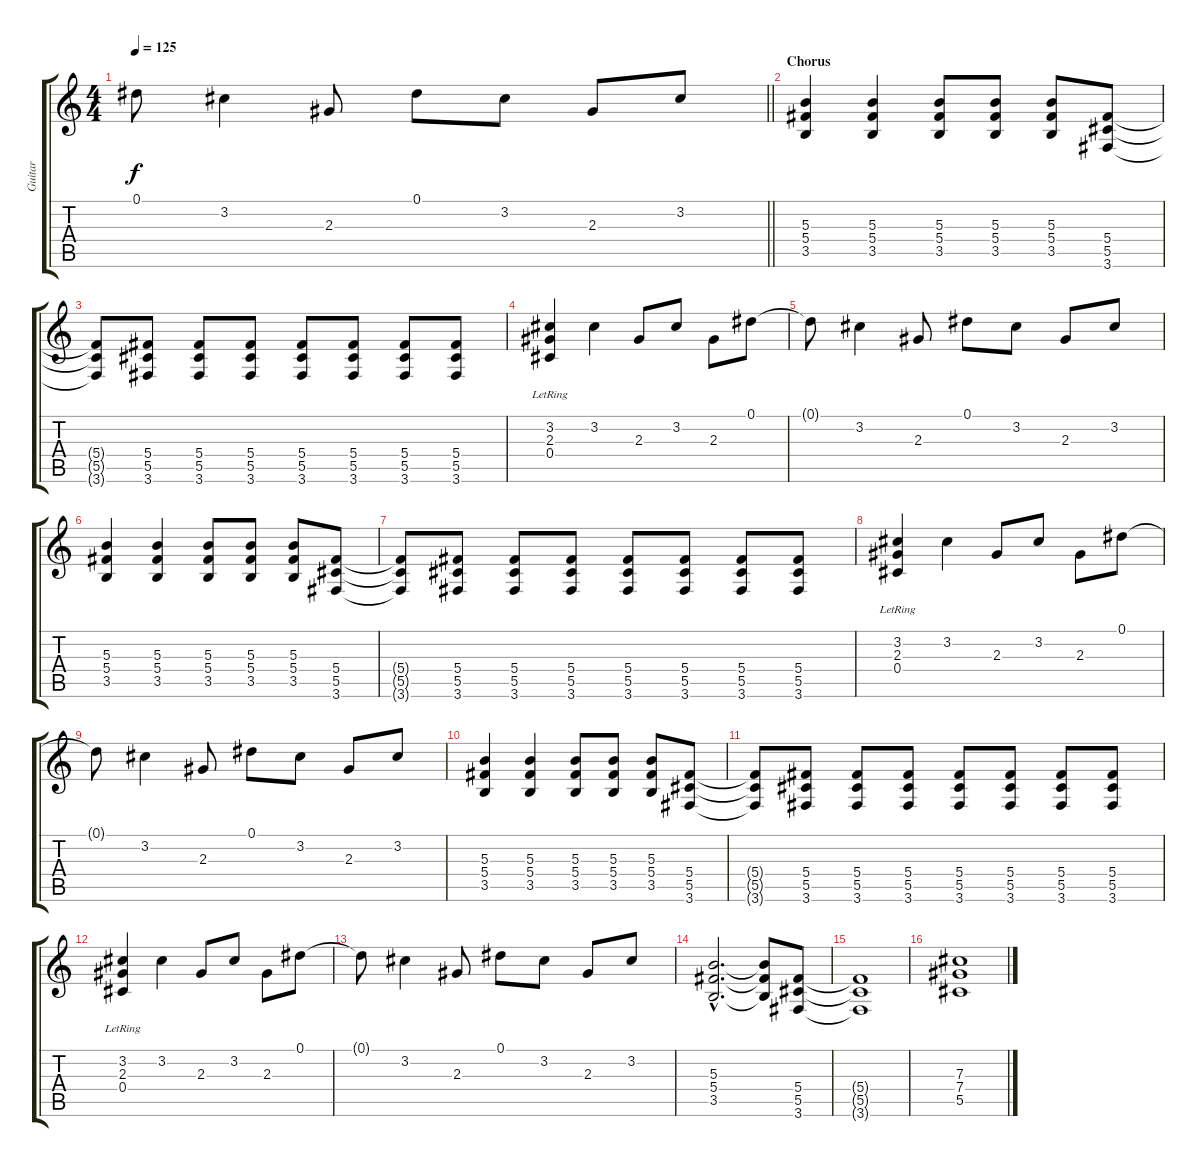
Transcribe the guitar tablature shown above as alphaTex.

\track ("Guitar" "Guitar") {instrument distortionguitar}
\staff {score tabs}
\tuning (Eb4 Bb3 Gb3 Db3 Ab2 Eb2) {hide}
\ts (4 4)
\tempo 125
\clef g2
\barLineRight lightlight
\ks c
0.1{t}.8{dy f} 3.2.4 2.3.8 0.1.8 3.2.8 2.3.8 3.2.8 |
\section ("" "Chorus")
(5.3 5.4 3.5).4 (5.3 5.4 3.5).4 (5.3 5.4 3.5).8 (5.3 5.4 3.5).8 (5.3 5.4 3.5).8 (5.4 5.5 3.6).8 |
(5.4{t} 5.5{t} 3.6{t}).8 (5.4 5.5 3.6).8 (5.4 5.5 3.6).8 (5.4 5.5 3.6).8 (5.4 5.5 3.6).8 (5.4 5.5 3.6).8 (5.4 5.5 3.6).8 (5.4 5.5 3.6).8 |
(3.2{lr} 2.3{lr} 0.4{lr}).4 3.2.4 2.3.8 3.2.8 2.3.8 0.1.8 |
0.1{t}.8 3.2.4 2.3.8 0.1.8 3.2.8 2.3.8 3.2.8 |
(5.3 5.4 3.5).4 (5.3 5.4 3.5).4 (5.3 5.4 3.5).8 (5.3 5.4 3.5).8 (5.3 5.4 3.5).8 (5.4 5.5 3.6).8 |
(5.4{t} 5.5{t} 3.6{t}).8 (5.4 5.5 3.6).8 (5.4 5.5 3.6).8 (5.4 5.5 3.6).8 (5.4 5.5 3.6).8 (5.4 5.5 3.6).8 (5.4 5.5 3.6).8 (5.4 5.5 3.6).8 |
(3.2{lr} 2.3{lr} 0.4{lr}).4 3.2.4 2.3.8 3.2.8 2.3.8 0.1.8 |
0.1{t}.8 3.2.4 2.3.8 0.1.8 3.2.8 2.3.8 3.2.8 |
(5.3 5.4 3.5).4 (5.3 5.4 3.5).4 (5.3 5.4 3.5).8 (5.3 5.4 3.5).8 (5.3 5.4 3.5).8 (5.4 5.5 3.6).8 |
(5.4{t} 5.5{t} 3.6{t}).8 (5.4 5.5 3.6).8 (5.4 5.5 3.6).8 (5.4 5.5 3.6).8 (5.4 5.5 3.6).8 (5.4 5.5 3.6).8 (5.4 5.5 3.6).8 (5.4 5.5 3.6).8 |
(3.2{lr} 2.3{lr} 0.4{lr}).4 3.2.4 2.3.8 3.2.8 2.3.8 0.1.8 |
0.1{t}.8 3.2.4 2.3.8 0.1.8 3.2.8 2.3.8 3.2.8 |
(5.3{hac} 5.4{hac} 3.5{hac}).2{d} (5.3{t} 5.4{t} 3.5{t}).8 (5.4 5.5 3.6).8 |
(5.4{t} 5.5{t} 3.6{t}).1 |
(7.3 7.4 5.5).1
